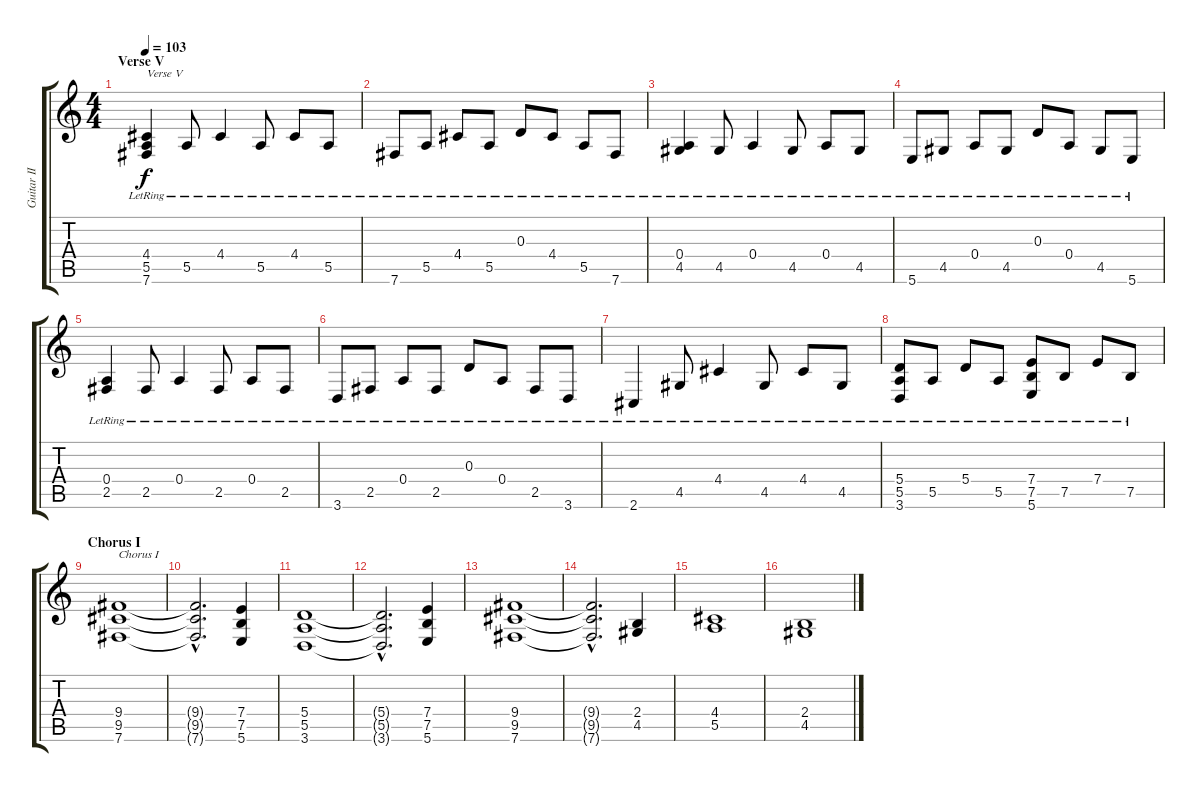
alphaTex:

\track ("Guitar II [Rob Barrett]" "Guitar II ") {instrument distortionguitar}
\staff {score tabs}
\tuning (B3 Gb3 D3 A2 E2 B1) {hide}
\ts (4 4)
\section ("" "Verse V")
\tempo 103
\clef g2
\ks c
(4.4{lr} 5.5{lr} 7.6{lr}).4{txt "Verse V" dy f instrument acousticguitarsteel} 5.5{lr}.8 4.4{lr}.4 5.5{lr}.8 4.4{lr}.8 5.5{lr}.8 |
7.6{lr}.8 5.5{lr}.8 4.4{lr}.8 5.5{lr}.8 0.3{lr}.8 4.4{lr}.8 5.5{lr}.8 7.6{lr}.8 |
(0.4{lr} 4.5{lr}).4 4.5{lr}.8 0.4{lr}.4 4.5{lr}.8 0.4{lr}.8 4.5{lr}.8 |
5.6{lr}.8 4.5{lr}.8 0.4{lr}.8 4.5{lr}.8 0.3{lr}.8 0.4{lr}.8 4.5{lr}.8 5.6{lr}.8 |
(0.4{lr} 2.5{lr}).4 2.5{lr}.8 0.4{lr}.4 2.5{lr}.8 0.4{lr}.8 2.5{lr}.8 |
3.6{lr}.8 2.5{lr}.8 0.4{lr}.8 2.5{lr}.8 0.3{lr}.8 0.4{lr}.8 2.5{lr}.8 3.6{lr}.8 |
2.6{lr}.4 4.5{lr}.8 4.4{lr}.4 4.5{lr}.8 4.4{lr}.8 4.5{lr}.8 |
(5.4{lr} 5.5{lr} 3.6{lr}).8 5.5{lr}.8 5.4{lr}.8 5.5{lr}.8 (7.4{lr} 7.5{lr} 5.6{lr}).8 7.5{lr}.8 7.4{lr}.8 7.5{lr}.8 |
\section ("" "Chorus I")
(9.4 9.5 7.6).1{txt "Chorus I" instrument distortionguitar} |
(9.4{hac t} 9.5{hac t} 7.6{hac t}).2{d} (7.4 7.5 5.6).4 |
(5.4 5.5 3.6).1 |
(5.4{hac t} 5.5{hac t} 3.6{hac t}).2{d} (7.4 7.5 5.6).4 |
(9.4 9.5 7.6).1 |
(9.4{hac t} 9.5{hac t} 7.6{hac t}).2{d} (2.4 4.5).4 |
(4.4 5.5).1 |
(2.4 4.5).1
